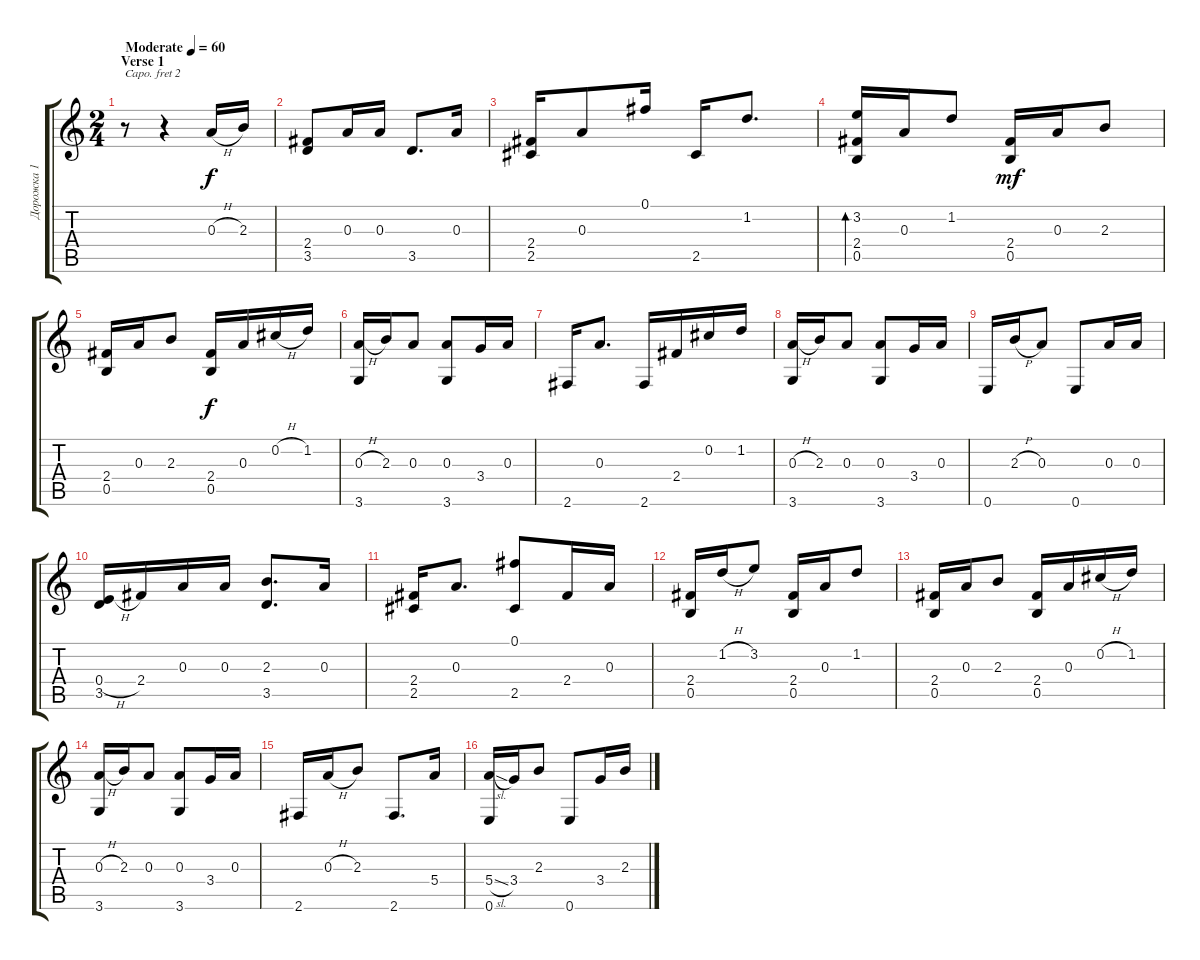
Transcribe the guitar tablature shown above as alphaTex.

\track ("Дорожка 1" "Дорожка 1") {instrument acousticguitarsteel}
\staff {score tabs}
\capo 2
\tuning (E4 B3 G3 D3 A2 D2) {hide}
\ts (2 4)
\section ("" "Verse 1")
\tempo (60 "Moderate")
\clef g2
\ks c
r.8{dy f instrument acousticguitarsteel} r.4 0.3{h}.16 2.3.16 |
(2.4 3.5).8 0.3.16 0.3.16 3.5.8{d} 0.3.16 |
(2.4 2.5).16 0.3.8 0.1.16 2.5.16 1.2.8{d} |
(3.2 2.4 0.5).16{bd 60} 0.3.16 1.2.8 (2.4 0.5).16{dy mf} 0.3.16 2.3.8 |
(2.4 0.5).16 0.3.16 2.3.8 (2.4 0.5).16{dy f} 0.3.16 0.2{h}.16 1.2.16 |
(0.3{h} 3.6).16 2.3.16 0.3.8 (0.3 3.6).8 3.4.16 0.3.16 |
2.6.16 0.3.8{d} 2.6.16 2.4.16 0.2.16 1.2.16 |
(0.3{h} 3.6).16 2.3.16 0.3.8 (0.3 3.6).8 3.4.16 0.3.16 |
0.6.16 2.3{h}.16 0.3.8 0.6.8 0.3.16 0.3.16 |
(0.4{h} 3.5).16 2.4.16 0.3.16 0.3.16 (2.3 3.5).8{d} 0.3.16 |
(2.4 2.5).16 0.3.8{d} (0.1 2.5).8 2.4.16 0.3.16 |
(2.4 0.5).16 1.2{h}.16 3.2.8 (2.4 0.5).16 0.3.16 1.2.8 |
(2.4 0.5).16 0.3.16 2.3.8 (2.4 0.5).16 0.3.16 0.2{h}.16 1.2.16 |
(0.3{h} 3.6).16 2.3.16 0.3.8 (0.3 3.6).8 3.4.16 0.3.16 |
2.6.16 0.3{h}.16 2.3.8 2.6.8{d} 5.4.16 |
(5.4{sl} 0.6).16 3.4.16 2.3.8 0.6.8 3.4.16 2.3.16
